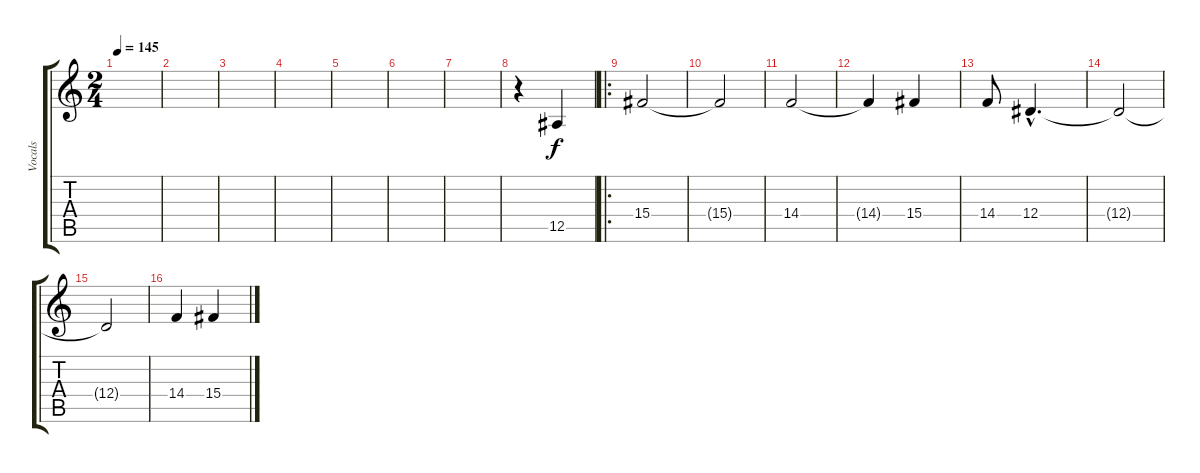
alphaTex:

\track ("Vocals" "Vocals") {instrument pad7halo}
\staff {score tabs}
\tuning (F4 C4 Ab3 Eb3 Bb2 Eb2) {hide}
\ts (2 4)
\tempo 145
\clef g2
\ks c
|
|
|
|
|
|
|
r.4 12.5.4 |
\ro
15.4.2 |
15.4{t}.2 |
14.4.2 |
14.4{t}.4 15.4.4 |
14.4.8 12.4{hac}.4{d} |
12.4{t}.2 |
12.4{t}.2 |
14.4.4 15.4.4
